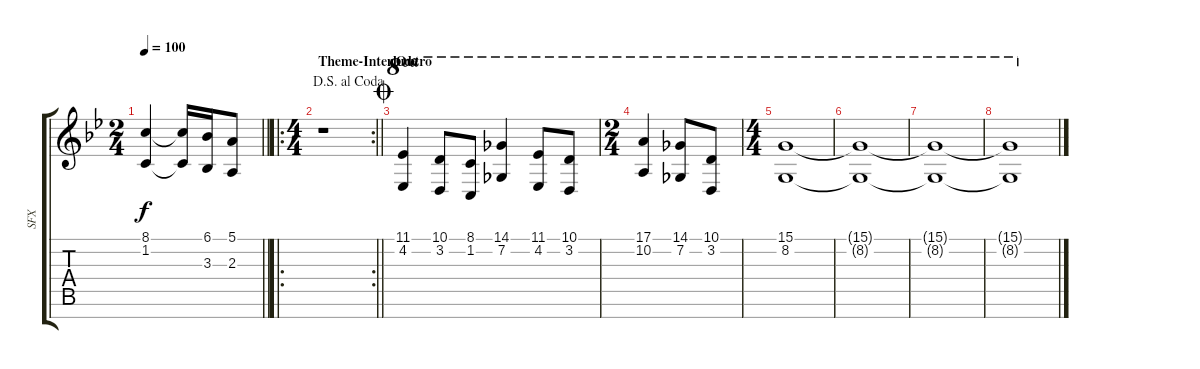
\track ("SFX" "SFX") {instrument glockenspiel}
\staff {score tabs}
\tuning (E4 B3 G3 D3 A2 E2 B1) {hide}
\ts (2 4)
\tempo 100
\clef g2
\barLineRight lightlight
\ks bb
(8.1 1.2).4{dy f} (8.1{t} 1.2{t}).16 (6.1 3.3).16 (5.1 2.3).8 |
\ro
\rc 2
\ts (4 4)
\section ("" "Theme-Interlude")
\jump dalsegnoalcoda
\barLineRight lightlight
r.1 |
\section ("" "Outro")
\jump coda
(11.1 4.2).4{ot 8va} (10.1 3.2).8{ot 8va} (8.1 1.2).8{ot 8va} (14.1 7.2).4{ot 8va} (11.1 4.2).8{ot 8va} (10.1 3.2).8{ot 8va} |
\ts (2 4)
(17.1 10.2).4{ot 8va} (14.1 7.2).8{ot 8va} (10.1 3.2).8{ot 8va} |
\ts (4 4)
(15.1 8.2).1{ot 8va volume 2} |
(15.1{t} 8.2{t}).1{ot 8va} |
(15.1{t} 8.2{t}).1{ot 8va} |
(15.1{t} 8.2{t}).1{ot 8va}
